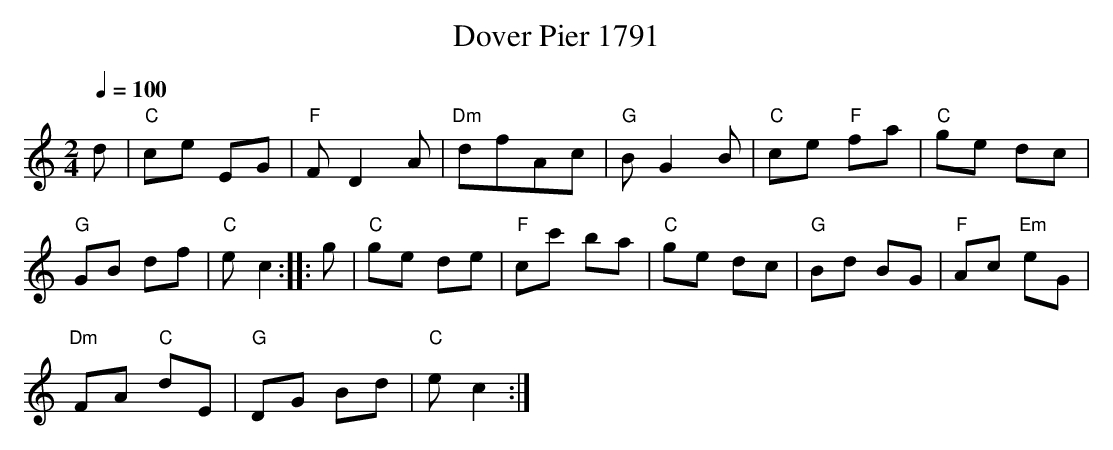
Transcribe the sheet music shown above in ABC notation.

X:1
T:Dover Pier 1791     %Tune name
Q:1/4=100     %Tempo
|:
M:2/4     %Meter
L:1/16     %
K:C
d2 |"C"c2e2 E2G2 |"F"F2 D4 A2 |"Dm"d2f2A2c2 |"G"B2 G4 B2 |"C"c2e2 "F"f2a2 |"C"g2e2 d2c2 |
"G"G2B2 d2f2 |"C"e2 c4 ::g2 |"C"g2e2 d2e2 |"F"c2c'2 b2a2 |"C"g2e2 d2c2 |"G"B2d2 B2G2 |"F"A2c2 "Em"e2G2 |
"Dm"F2A2 "C"d2E2 |"G"D2G2 B2d2 |"C"e2 c4 :|
